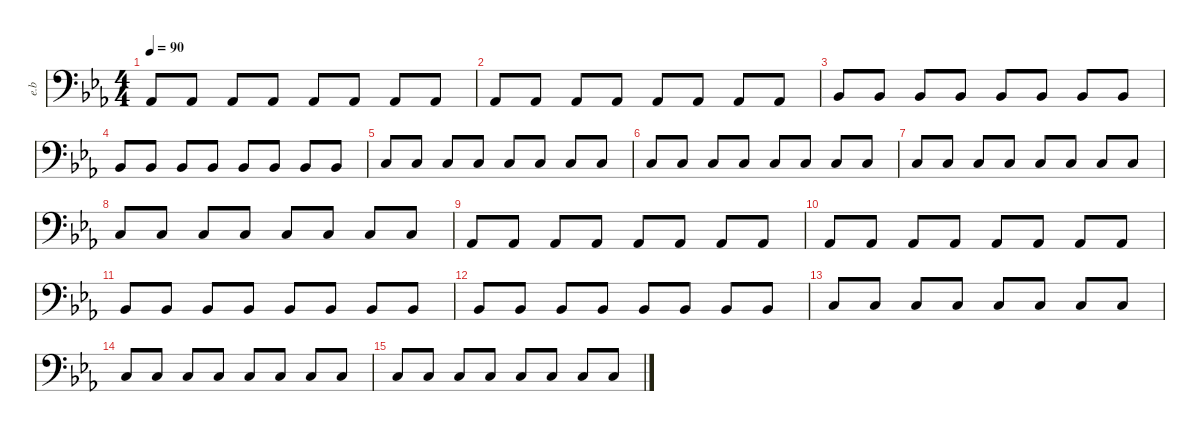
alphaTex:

\defaultSystemsLayout 4
\hideDynamics
\bracketExtendMode nobrackets
\otherSystemsTrackNameOrientation horizontal
\track ("Electric Bass" "e.b") {instrument electricbassfinger}
\staff {score}
\tuning (G2 D2 A1 E1)
\ts (4 4)
\tempo 90
\clef f4
\ks cminor
4.4{acc b}.8{dy ff beam Up} 4.4{acc b}.8{beam Up} 4.4{acc b}.8{beam Up} 4.4{acc b}.8{beam Up} 4.4{acc b}.8{beam Up} 4.4{acc b}.8{beam Up} 4.4{acc b}.8{beam Up} 4.4{acc b}.8{beam Up} |
4.4{acc b}.8{beam Up} 4.4{acc b}.8{beam Up} 4.4{acc b}.8{beam Up} 4.4{acc b}.8{beam Up} 4.4{acc b}.8{beam Up} 4.4{acc b}.8{beam Up} 4.4{acc b}.8{beam Up} 4.4{acc b}.8{beam Up} |
6.4{acc b}.8{beam Up} 6.4{acc b}.8{beam Up} 6.4{acc b}.8{beam Up} 6.4{acc b}.8{beam Up} 6.4{acc b}.8{beam Up} 6.4{acc b}.8{beam Up} 6.4{acc b}.8{beam Up} 6.4{acc b}.8{beam Up} |
6.4{acc b}.8{beam Up} 6.4{acc b}.8{beam Up} 6.4{acc b}.8{beam Up} 6.4{acc b}.8{beam Up} 6.4{acc b}.8{beam Up} 6.4{acc b}.8{beam Up} 6.4{acc b}.8{beam Up} 6.4{acc b}.8{beam Up} |
8.4{acc forcenatural}.8{beam Up} 8.4{acc forcenatural}.8{beam Up} 8.4{acc forcenatural}.8{beam Up} 8.4{acc forcenatural}.8{beam Up} 8.4{acc forcenatural}.8{beam Up} 8.4{acc forcenatural}.8{beam Up} 8.4{acc forcenatural}.8{beam Up} 8.4{acc forcenatural}.8{beam Up} |
8.4{acc forcenatural}.8{beam Up} 8.4{acc forcenatural}.8{beam Up} 8.4{acc forcenatural}.8{beam Up} 8.4{acc forcenatural}.8{beam Up} 8.4{acc forcenatural}.8{beam Up} 8.4{acc forcenatural}.8{beam Up} 8.4{acc forcenatural}.8{beam Up} 8.4{acc forcenatural}.8{beam Up} |
8.4{acc forcenatural}.8{beam Up} 8.4{acc forcenatural}.8{beam Up} 8.4{acc forcenatural}.8{beam Up} 8.4{acc forcenatural}.8{beam Up} 8.4{acc forcenatural}.8{beam Up} 8.4{acc forcenatural}.8{beam Up} 8.4{acc forcenatural}.8{beam Up} 8.4{acc forcenatural}.8{beam Up} |
8.4{acc forcenatural}.8{beam Up} 8.4{acc forcenatural}.8{beam Up} 8.4{acc forcenatural}.8{beam Up} 8.4{acc forcenatural}.8{beam Up} 8.4{acc forcenatural}.8{beam Up} 8.4{acc forcenatural}.8{beam Up} 8.4{acc forcenatural}.8{beam Up} 8.4{acc forcenatural}.8{beam Up} |
4.4{acc b}.8{beam Up} 4.4{acc b}.8{beam Up} 4.4{acc b}.8{beam Up} 4.4{acc b}.8{beam Up} 4.4{acc b}.8{beam Up} 4.4{acc b}.8{beam Up} 4.4{acc b}.8{beam Up} 4.4{acc b}.8{beam Up} |
4.4{acc b}.8{beam Up} 4.4{acc b}.8{beam Up} 4.4{acc b}.8{beam Up} 4.4{acc b}.8{beam Up} 4.4{acc b}.8{beam Up} 4.4{acc b}.8{beam Up} 4.4{acc b}.8{beam Up} 4.4{acc b}.8{beam Up} |
6.4{acc b}.8{beam Up} 6.4{acc b}.8{beam Up} 6.4{acc b}.8{beam Up} 6.4{acc b}.8{beam Up} 6.4{acc b}.8{beam Up} 6.4{acc b}.8{beam Up} 6.4{acc b}.8{beam Up} 6.4{acc b}.8{beam Up} |
6.4{acc b}.8{beam Up} 6.4{acc b}.8{beam Up} 6.4{acc b}.8{beam Up} 6.4{acc b}.8{beam Up} 6.4{acc b}.8{beam Up} 6.4{acc b}.8{beam Up} 6.4{acc b}.8{beam Up} 6.4{acc b}.8{beam Up} |
8.4{acc forcenatural}.8{beam Up} 8.4{acc forcenatural}.8{beam Up} 8.4{acc forcenatural}.8{beam Up} 8.4{acc forcenatural}.8{beam Up} 8.4{acc forcenatural}.8{beam Up} 8.4{acc forcenatural}.8{beam Up} 8.4{acc forcenatural}.8{beam Up} 8.4{acc forcenatural}.8{beam Up} |
8.4{acc forcenatural}.8{beam Up} 8.4{acc forcenatural}.8{beam Up} 8.4{acc forcenatural}.8{beam Up} 8.4{acc forcenatural}.8{beam Up} 8.4{acc forcenatural}.8{beam Up} 8.4{acc forcenatural}.8{beam Up} 8.4{acc forcenatural}.8{beam Up} 8.4{acc forcenatural}.8{beam Up} |
8.4{acc forcenatural}.8{beam Up} 8.4{acc forcenatural}.8{beam Up} 8.4{acc forcenatural}.8{beam Up} 8.4{acc forcenatural}.8{beam Up} 8.4{acc forcenatural}.8{beam Up} 8.4{acc forcenatural}.8{beam Up} 8.4{acc forcenatural}.8{beam Up} 8.4{acc forcenatural}.8{beam Up}
